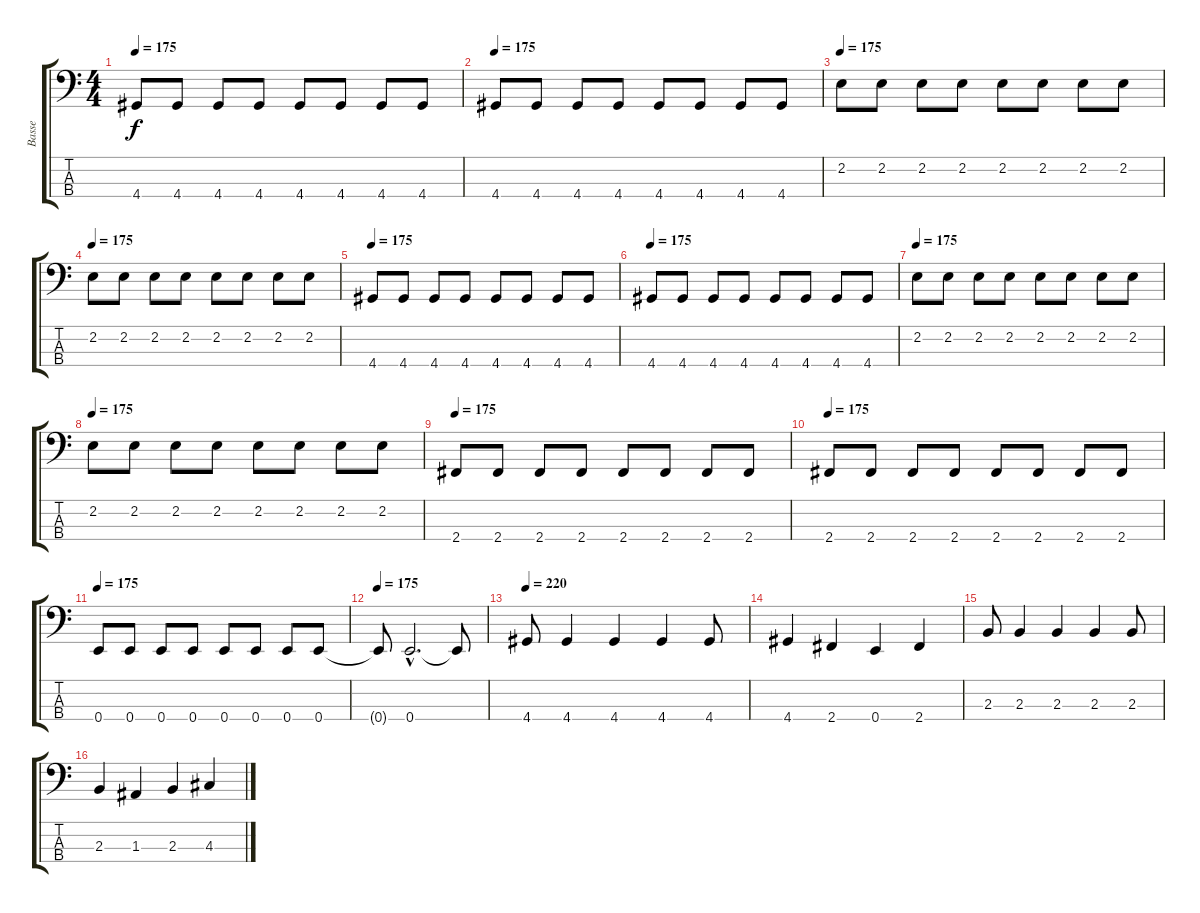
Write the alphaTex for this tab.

\track ("Basse" "Basse") {instrument electricbassfinger}
\staff {score tabs}
\tuning (G2 D2 A1 E1) {hide}
\ts (4 4)
\tempo 175
\clef f4
\ks c
4.4.8{dy f} 4.4.8 4.4.8 4.4.8 4.4.8 4.4.8 4.4.8 4.4.8 |
\tempo 175
4.4.8 4.4.8 4.4.8 4.4.8 4.4.8 4.4.8 4.4.8 4.4.8 |
\tempo 175
2.2.8 2.2.8 2.2.8 2.2.8 2.2.8 2.2.8 2.2.8 2.2.8 |
\tempo 175
2.2.8 2.2.8 2.2.8 2.2.8 2.2.8 2.2.8 2.2.8 2.2.8 |
\tempo 175
4.4.8 4.4.8 4.4.8 4.4.8 4.4.8 4.4.8 4.4.8 4.4.8 |
\tempo 175
4.4.8 4.4.8 4.4.8 4.4.8 4.4.8 4.4.8 4.4.8 4.4.8 |
\tempo 175
2.2.8 2.2.8 2.2.8 2.2.8 2.2.8 2.2.8 2.2.8 2.2.8 |
\tempo 175
2.2.8 2.2.8 2.2.8 2.2.8 2.2.8 2.2.8 2.2.8 2.2.8 |
\tempo 175
2.4.8 2.4.8 2.4.8 2.4.8 2.4.8 2.4.8 2.4.8 2.4.8 |
\tempo 175
2.4.8 2.4.8 2.4.8 2.4.8 2.4.8 2.4.8 2.4.8 2.4.8 |
\tempo 175
0.4.8 0.4.8 0.4.8 0.4.8 0.4.8 0.4.8 0.4.8 0.4.8 |
\tempo 175
0.4{t}.8 0.4{hac}.2{d} 0.4{t}.8 |
\tempo 220
4.4.8 4.4.4 4.4.4 4.4.4 4.4.8 |
4.4.4 2.4.4 0.4.4 2.4.4 |
2.3.8 2.3.4 2.3.4 2.3.4 2.3.8 |
2.3.4 1.3.4 2.3.4 4.3.4
